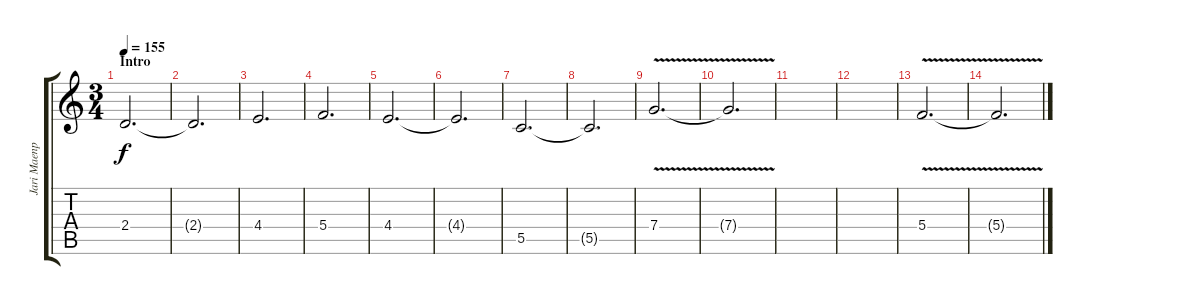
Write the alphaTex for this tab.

\track ("Jari Maenpaa" "Jari Maenp") {instrument distortionguitar}
\staff {score tabs}
\tuning (D4 A3 F3 C3 G2 D2) {hide}
\ts (3 4)
\section ("" "Intro")
\tempo 155
\clef g2
\ks c
2.4.2{d dy f instrument distortionguitar} |
2.4{t}.2{d} |
4.4.2{d} |
5.4.2{d} |
4.4.2{d} |
4.4{t}.2{d} |
5.5.2{d} |
5.5{t}.2{d} |
7.4{v}.2{d} |
7.4{t}.2{d} |
|
|
5.4{v}.2{d} |
5.4{t}.2{d}
